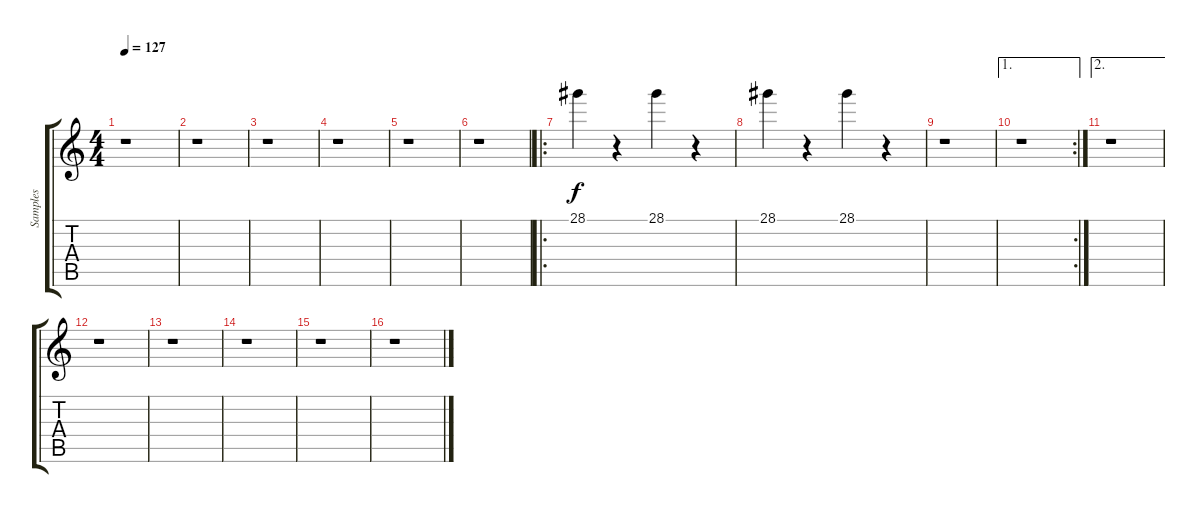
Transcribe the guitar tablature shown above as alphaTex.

\track ("Samples" "Samples") {instrument stringensemble1}
\staff {score tabs}
\tuning (E4 B3 G3 D3 A2 E2) {hide}
\ts (4 4)
\tempo 127
\clef g2
\ks c
r.1{dy f} |
r.1 |
r.1 |
r.1 |
r.1 |
r.1 |
\ro
28.1.4{instrument stringensemble1} r.4 28.1.4 r.4 |
28.1.4 r.4 28.1.4 r.4 |
r.1 |
\ae 1
\rc 2
r.1 |
\ae 2
r.1 |
r.1 |
r.1 |
r.1 |
r.1 |
r.1
